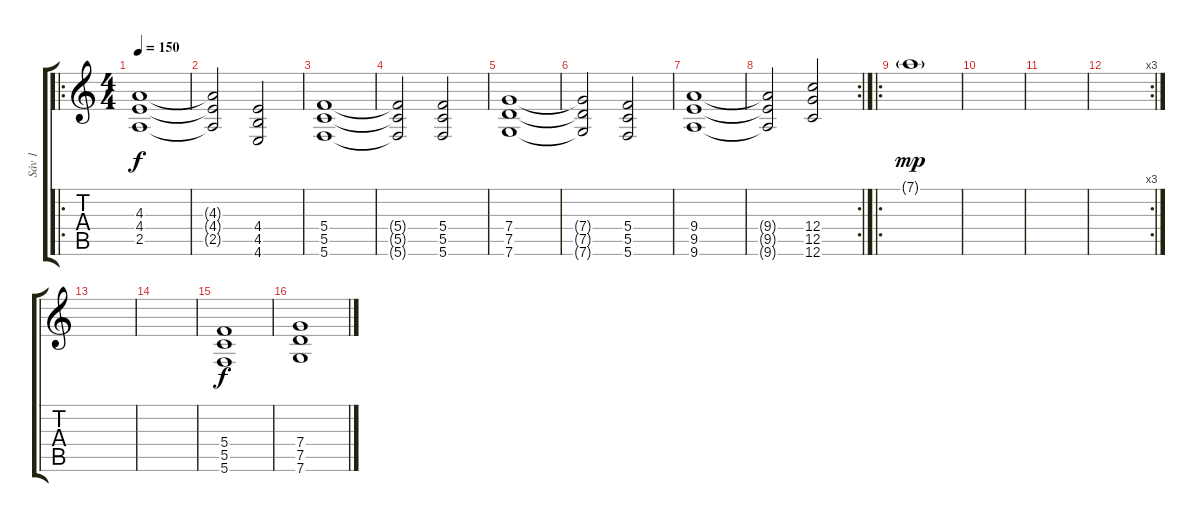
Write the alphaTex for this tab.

\track ("Sáv 1" "Sáv 1") {instrument distortionguitar}
\staff {score tabs}
\tuning (D4 A3 F3 C3 G2 C2) {hide}
\ro
\ts (4 4)
\tempo 150
\clef g2
\ks c
(4.3 4.4 2.5).1{dy f} |
(4.3{t} 4.4{t} 2.5{t}).2 (4.4 4.5 4.6).2 |
(5.4 5.5 5.6).1 |
(5.4{t} 5.5{t} 5.6{t}).2 (5.4 5.5 5.6).2 |
(7.4 7.5 7.6).1 |
(7.4{t} 7.5{t} 7.6{t}).2 (5.4 5.5 5.6).2 |
(9.4 9.5 9.6).1 |
\rc 2
(9.4{t} 9.5{t} 9.6{t}).2 (12.4 12.5 12.6).2 |
\ro
7.1{g}.1{dy mp} |
|
|
\rc 3
|
|
|
(5.4 5.5 5.6).1{dy f} |
(7.4 7.5 7.6).1
